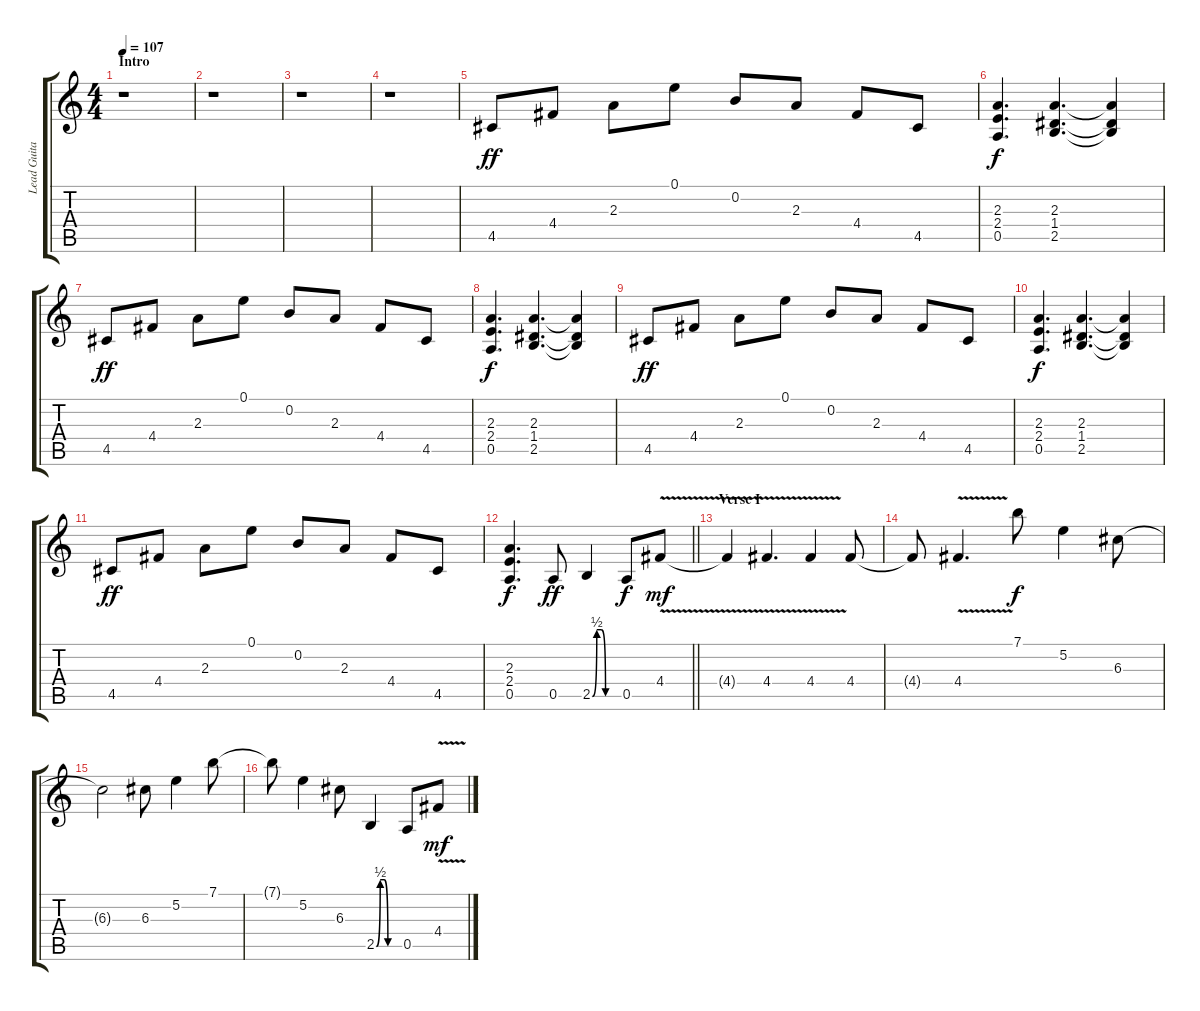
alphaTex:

\track ("Lead Guitar" "Lead Guita") {instrument overdrivenguitar}
\staff {score tabs}
\tuning (E4 B3 G3 D3 A2 E2) {hide}
\ts (4 4)
\section ("" "Intro")
\tempo 107
\clef g2
\ks c
r.1{dy ff instrument overdrivenguitar} |
r.1 |
r.1 |
r.1 |
4.5.8 4.4.8 2.3.8 0.1.8 0.2.8 2.3.8 4.4.8 4.5.8 |
(2.3 2.4 0.5).4{d dy f} (2.3 1.4 2.5).4{d} (2.3{t} 1.4{t} 2.5{t}).4 |
4.5.8{dy ff} 4.4.8 2.3.8 0.1.8 0.2.8 2.3.8 4.4.8 4.5.8 |
(2.3 2.4 0.5).4{d dy f} (2.3 1.4 2.5).4{d} (2.3{t} 1.4{t} 2.5{t}).4 |
4.5.8{dy ff} 4.4.8 2.3.8 0.1.8 0.2.8 2.3.8 4.4.8 4.5.8 |
(2.3 2.4 0.5).4{d dy f} (2.3 1.4 2.5).4{d} (2.3{t} 1.4{t} 2.5{t}).4 |
4.5.8{dy ff} 4.4.8 2.3.8 0.1.8 0.2.8 2.3.8 4.4.8 4.5.8 |
\barLineRight lightlight
(2.3 2.4 0.5).4{d dy f} 0.5.8{dy ff} 2.5{be (custom 0 0 10 2 20 2 30 0 60 0)}.4 0.5.8{dy f} 4.4{v}.8{dy mf} |
\section ("" "Verse I")
4.4{t}.4 4.4{v}.4{d} 4.4{v}.4 4.4.8 |
4.4{t}.8 4.4{v}.4{d} 7.1.8{dy f} 5.2.4 6.3.8 |
6.3{t}.2 6.3.8 5.2.4 7.1.8 |
7.1{t}.8 5.2.4 6.3.8 2.5{be (custom 0 0 10 2 20 2 30 0 60 0)}.4 0.5.8 4.4{v}.8{dy mf}
